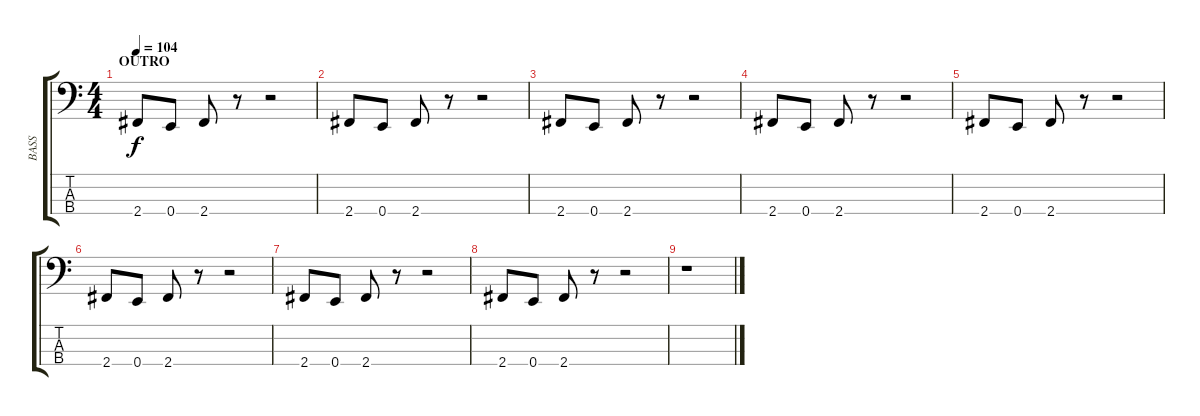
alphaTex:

\track ("BASS" "BASS") {instrument electricbassfinger}
\staff {score tabs}
\tuning (G2 D2 A1 E1) {hide}
\ts (4 4)
\section ("" "OUTRO")
\tempo 104
\clef f4
\ks c
2.4.8{dy f} 0.4.8 2.4.8 r.8 r.2 |
2.4.8 0.4.8 2.4.8 r.8 r.2 |
2.4.8 0.4.8 2.4.8 r.8 r.2 |
2.4.8 0.4.8 2.4.8 r.8 r.2 |
2.4.8 0.4.8 2.4.8 r.8 r.2 |
2.4.8 0.4.8 2.4.8 r.8 r.2 |
2.4.8 0.4.8 2.4.8 r.8 r.2 |
2.4.8 0.4.8 2.4.8 r.8 r.2 |
r.1
